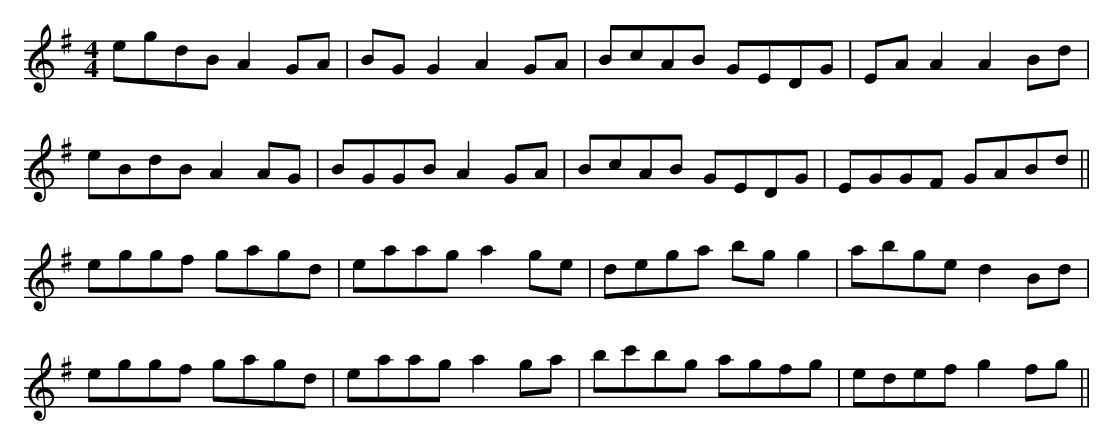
X:1
M:4/4
K:G
egdB A2GA|BGG2 A2GA|BcAB GEDG|EAA2 A2Bd|
eBdB A2AG|BGGB A2GA|BcAB GEDG|EGGF GABd||
eggf gagd|eaag a2ge|dega bgg2|abge d2Bd|
eggf gagd|eaag a2ga|bc'bg agfg|edef g2fg||
